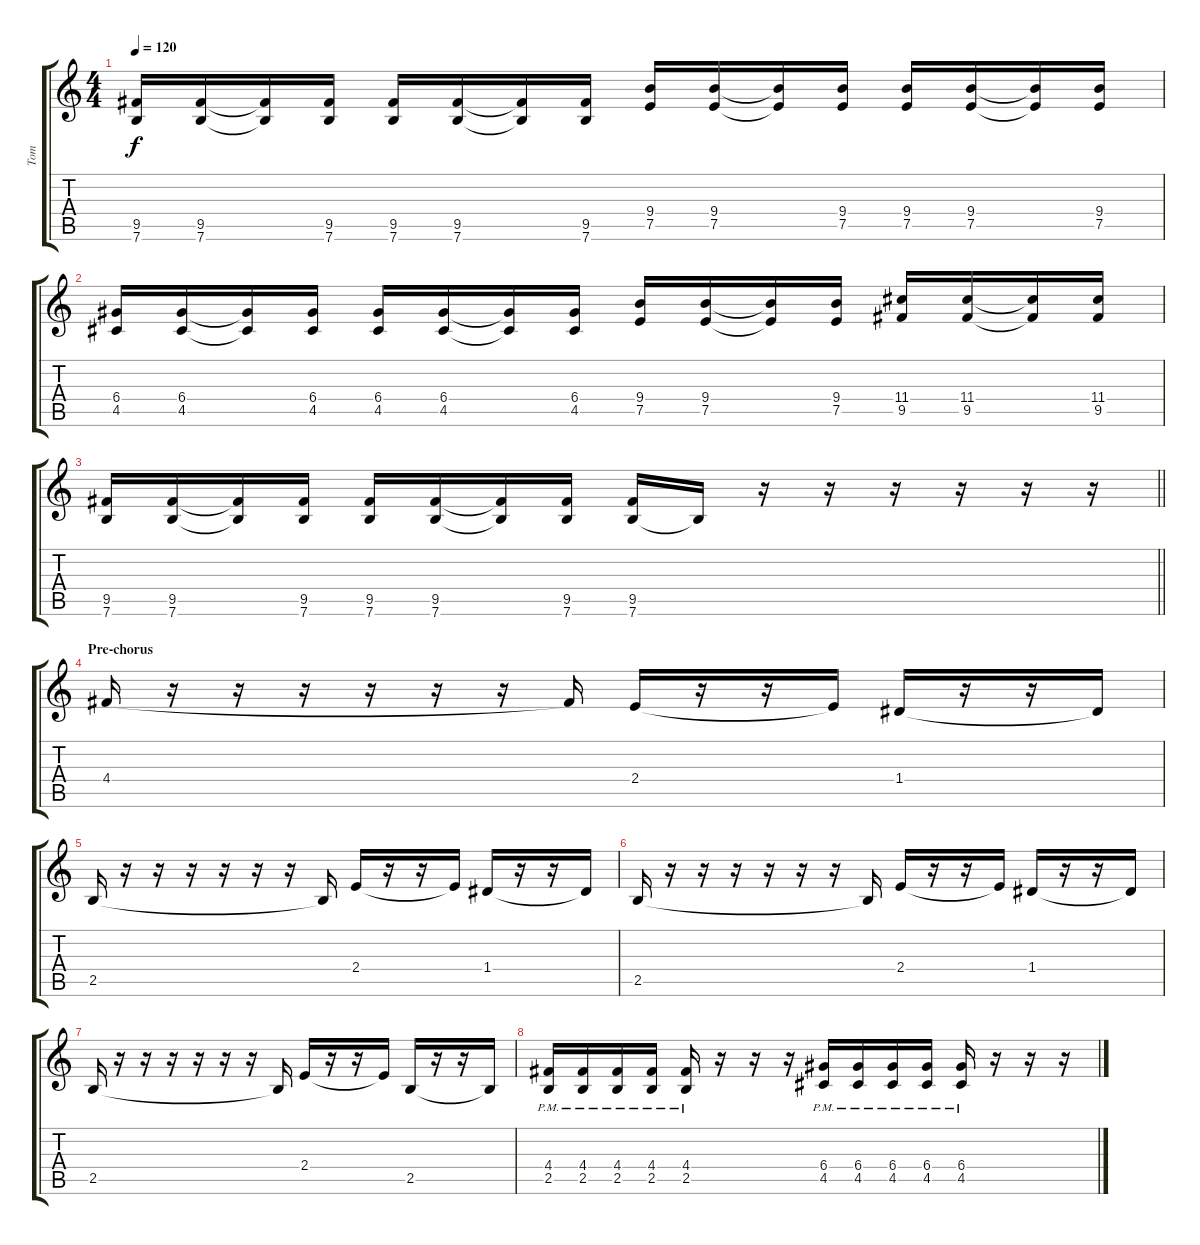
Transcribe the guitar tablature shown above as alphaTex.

\track ("Tom" "Tom") {instrument distortionguitar}
\staff {score tabs}
\tuning (E4 B3 G3 D3 A2 E2) {hide}
\ts (4 4)
\tempo 120
\clef g2
\ks c
(9.5 7.6).16{dy f} (9.5 7.6).16 (9.5{t} 7.6{t}).16 (9.5 7.6).16 (9.5 7.6).16 (9.5 7.6).16 (9.5{t} 7.6{t}).16 (9.5 7.6).16 (9.4 7.5).16 (9.4 7.5).16 (9.4{t} 7.5{t}).16 (9.4 7.5).16 (9.4 7.5).16 (9.4 7.5).16 (9.4{t} 7.5{t}).16 (9.4 7.5).16 |
(6.4 4.5).16 (6.4 4.5).16 (6.4{t} 4.5{t}).16 (6.4 4.5).16 (6.4 4.5).16 (6.4 4.5).16 (6.4{t} 4.5{t}).16 (6.4 4.5).16 (9.4 7.5).16 (9.4 7.5).16 (9.4{t} 7.5{t}).16 (9.4 7.5).16 (11.4 9.5).16 (11.4 9.5).16 (11.4{t} 9.5{t}).16 (11.4 9.5).16 |
\barLineRight lightlight
(9.5 7.6).16 (9.5 7.6).16 (9.5{t} 7.6{t}).16 (9.5 7.6).16 (9.5 7.6).16 (9.5 7.6).16 (9.5{t} 7.6{t}).16 (9.5 7.6).16 (9.5 7.6).16 7.6{t}.16 r.16 r.16 r.16 r.16 r.16 r.16 |
\section ("" "Pre-chorus")
4.4.16 r.16 r.16 r.16 r.16 r.16 r.16 4.4{t}.16 2.4.16 r.16 r.16 2.4{t}.16 1.4.16 r.16 r.16 1.4{t}.16 |
2.5.16 r.16 r.16 r.16 r.16 r.16 r.16 2.5{t}.16 2.4.16 r.16 r.16 2.4{t}.16 1.4.16 r.16 r.16 1.4{t}.16 |
2.5.16 r.16 r.16 r.16 r.16 r.16 r.16 2.5{t}.16 2.4.16 r.16 r.16 2.4{t}.16 1.4.16 r.16 r.16 1.4{t}.16 |
2.5.16 r.16 r.16 r.16 r.16 r.16 r.16 2.5{t}.16 2.4.16 r.16 r.16 2.4{t}.16 2.5.16 r.16 r.16 2.5{t}.16 |
(4.4{pm} 2.5{pm}).16 (4.4{pm} 2.5{pm}).16 (4.4{pm} 2.5{pm}).16 (4.4{pm} 2.5{pm}).16 (4.4{pm} 2.5{pm}).16 r.16 r.16 r.16 (6.4{pm} 4.5{pm}).16 (6.4{pm} 4.5{pm}).16 (6.4{pm} 4.5{pm}).16 (6.4{pm} 4.5{pm}).16 (6.4{pm} 4.5{pm}).16 r.16 r.16 r.16
